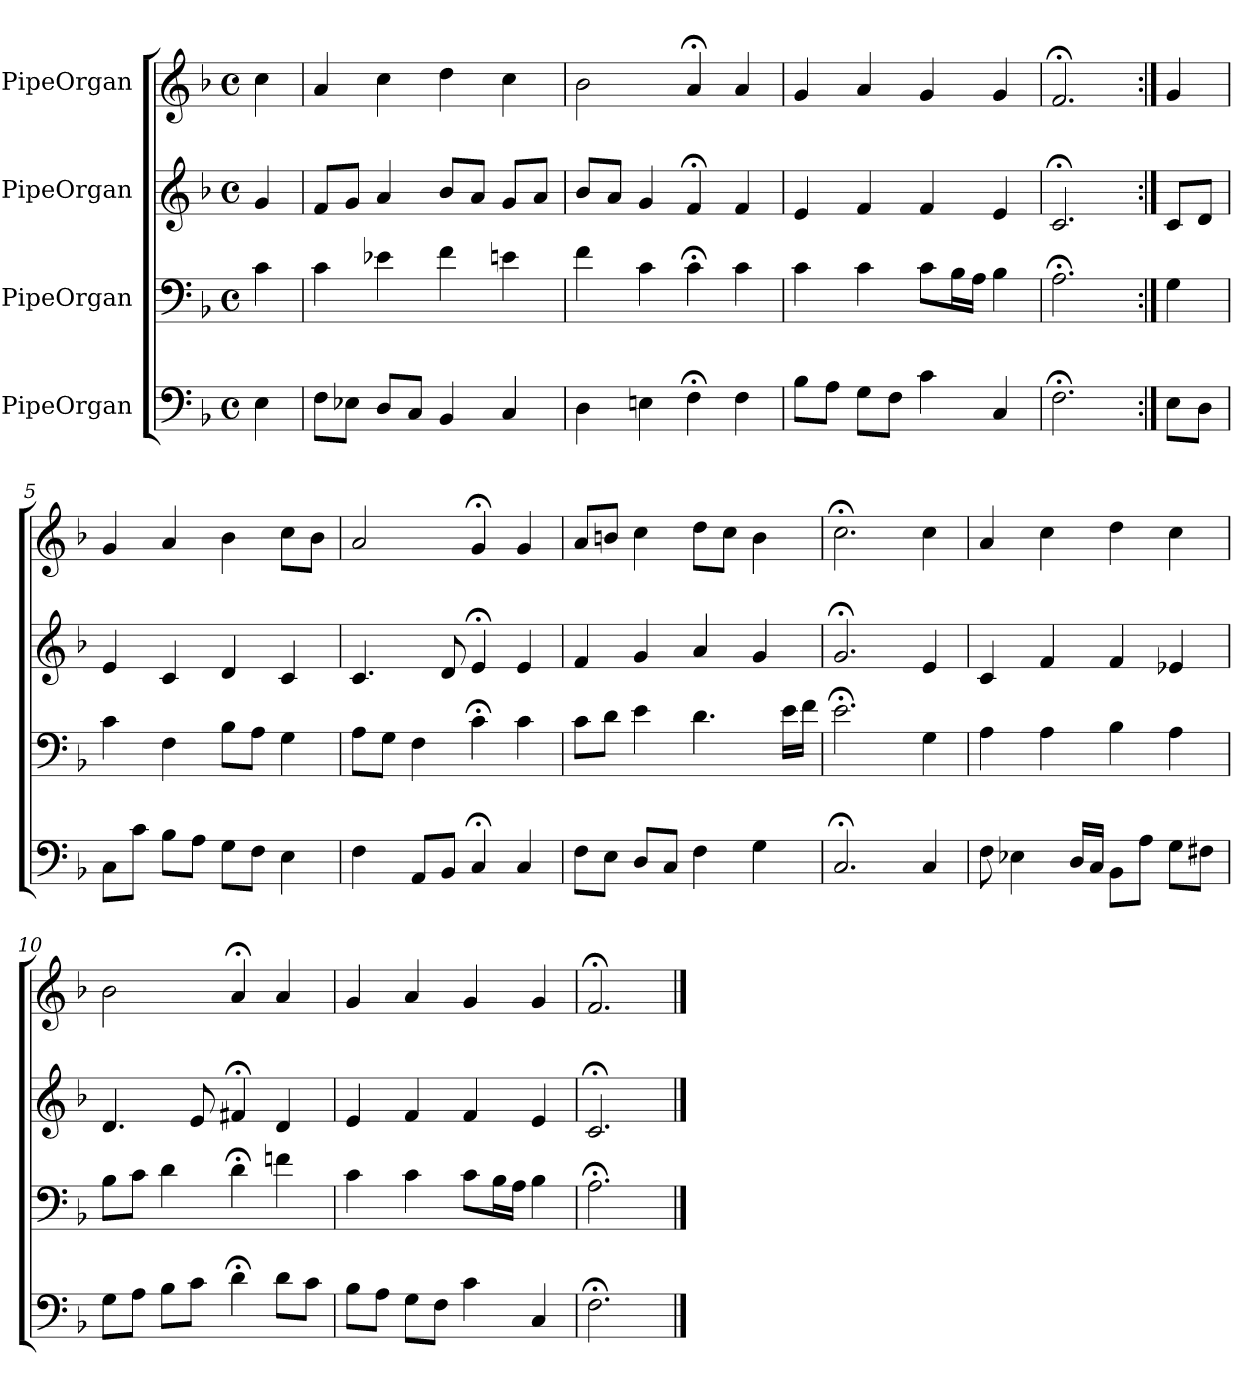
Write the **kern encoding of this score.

**kern	**kern	**kern	**kern
*part4	*part3	*part2	*part1
*staff4	*staff3	*staff2	*staff1
*I"PipeOrgan	*I"PipeOrgan	*I"PipeOrgan	*I"PipeOrgan
*clefF4	*clefF4	*clefG2	*clefG2
*k[b-]	*k[b-]	*k[b-]	*k[b-]
*F:	*F:	*F:	*F:
*M4/4	*M4/4	*M4/4	*M4/4
*met(c)	*met(c)	*met(c)	*met(c)
*MM60	*MM60	*MM60	*MM60
=	=	=	=
4E	4c	4g	4cc
=1	=1	=1	=1
8F\L	4c	8f/L	4a
8E-X\J	.	8g/J	.
8D/L	4e-X	4a	4cc
8C/J	.	.	.
4BB-	4f	8b-/L	4dd
.	.	8a/J	.
4C	4en	8g/L	4cc
.	.	8a/J	.
=2	=2	=2	=2
4D	4f	8b-/L	2b-
.	.	8a/J	.
4En	4c	4g	.
4F;<	4c;<	4f;<	4a;<
4F	4c	4f	4a
=3	=3	=3	=3
8B-\L	4c	4e	4g
8A\J	.	.	.
8G\L	4c	4f	4a
8F\J	.	.	.
4c	8c\L	4f	4g
.	16B-\L	.	.
.	16A\JJ	.	.
4C	4B-	4e	4g
=4	=4	=4	=4
2.F;<	2.A;<	2.c;<	2.f;<
=:|!	=:|!	=:|!	=:|!
8E\L	4G	8c/L	4g
8D\J	.	8d/J	.
=5	=5	=5	=5
8C\L	4c	4e	4g
8c\J	.	.	.
8B-\L	4F	4c	4a
8A\J	.	.	.
8G\L	8B-\L	4d	4b-
8F\J	8A\J	.	.
4E	4G	4c	8cc\L
.	.	.	8b-\J
=6	=6	=6	=6
4F	8A\L	4.c	2a
.	8G\J	.	.
8AA/L	4F	.	.
8BB-/J	.	8d	.
4C;<	4c;<	4e;<	4g;<
4C	4c	4e	4g
=7	=7	=7	=7
8F\L	8c\L	4f	8a/L
8E\J	8d\J	.	8bn/J
8D/L	4e	4g	4cc
8C/J	.	.	.
4F	4.d	4a	8dd\L
.	.	.	8cc\J
4G	.	4g	4b
.	16e\LL	.	.
.	16f\JJ	.	.
=8	=8	=8	=8
2.C;<	2.e;<	2.g;<	2.cc;<
4C	4G	4e	4cc
=9	=9	=9	=9
8F	4A	4c	4a
4E-X	.	.	.
.	4A	4f	4cc
16D/LL	.	.	.
16C/JJ	.	.	.
8BB-\L	4B-	4f	4dd
8A\J	.	.	.
8G\L	4A	4e-X	4cc
8F#X\J	.	.	.
=10	=10	=10	=10
8G\L	8B-\L	4.d	2b-
8A\J	8c\J	.	.
8B-\L	4d	.	.
8c\J	.	8e	.
4d;<	4d;<	4f#X;<	4a;<
8d\L	4fn	4d	4a
8c\J	.	.	.
=11	=11	=11	=11
8B-\L	4c	4e	4g
8A\J	.	.	.
8G\L	4c	4f	4a
8F\J	.	.	.
4c	8c\L	4f	4g
.	16B-\L	.	.
.	16A\JJ	.	.
4C	4B-	4e	4g
=12	=12	=12	=12
2.F;<	2.A;<	2.c;<	2.f;<
==	==	==	==
*-	*-	*-	*-
